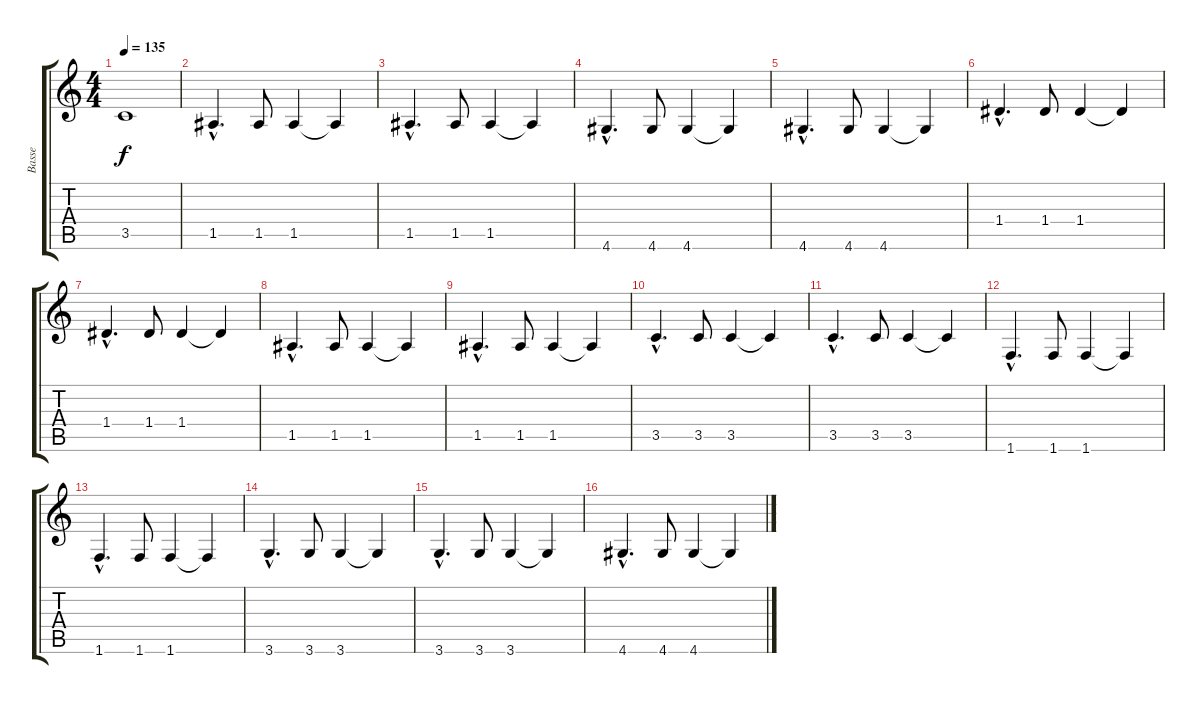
\track ("Basse" "Basse") {instrument acousticguitarnylon}
\staff {score tabs}
\tuning (E4 B3 G3 D3 A2 E2) {hide}
\ts (4 4)
\tempo 135
\clef g2
\ks c
3.5.1{dy f} |
1.5{hac}.4{d} 1.5.8 1.5.4 1.5{t}.4 |
1.5{hac}.4{d} 1.5.8 1.5.4 1.5{t}.4 |
4.6{hac}.4{d} 4.6.8 4.6.4 4.6{t}.4 |
4.6{hac}.4{d} 4.6.8 4.6.4 4.6{t}.4 |
1.4{hac}.4{d} 1.4.8 1.4.4 1.4{t}.4 |
1.4{hac}.4{d} 1.4.8 1.4.4 1.4{t}.4 |
1.5{hac}.4{d} 1.5.8 1.5.4 1.5{t}.4 |
1.5{hac}.4{d} 1.5.8 1.5.4 1.5{t}.4 |
3.5{hac}.4{d} 3.5.8 3.5.4 3.5{t}.4 |
3.5{hac}.4{d} 3.5.8 3.5.4 3.5{t}.4 |
1.6{hac}.4{d} 1.6.8 1.6.4 1.6{t}.4 |
1.6{hac}.4{d} 1.6.8 1.6.4 1.6{t}.4 |
3.6{hac}.4{d} 3.6.8 3.6.4 3.6{t}.4 |
3.6{hac}.4{d} 3.6.8 3.6.4 3.6{t}.4 |
4.6{hac}.4{d} 4.6.8 4.6.4 4.6{t}.4
